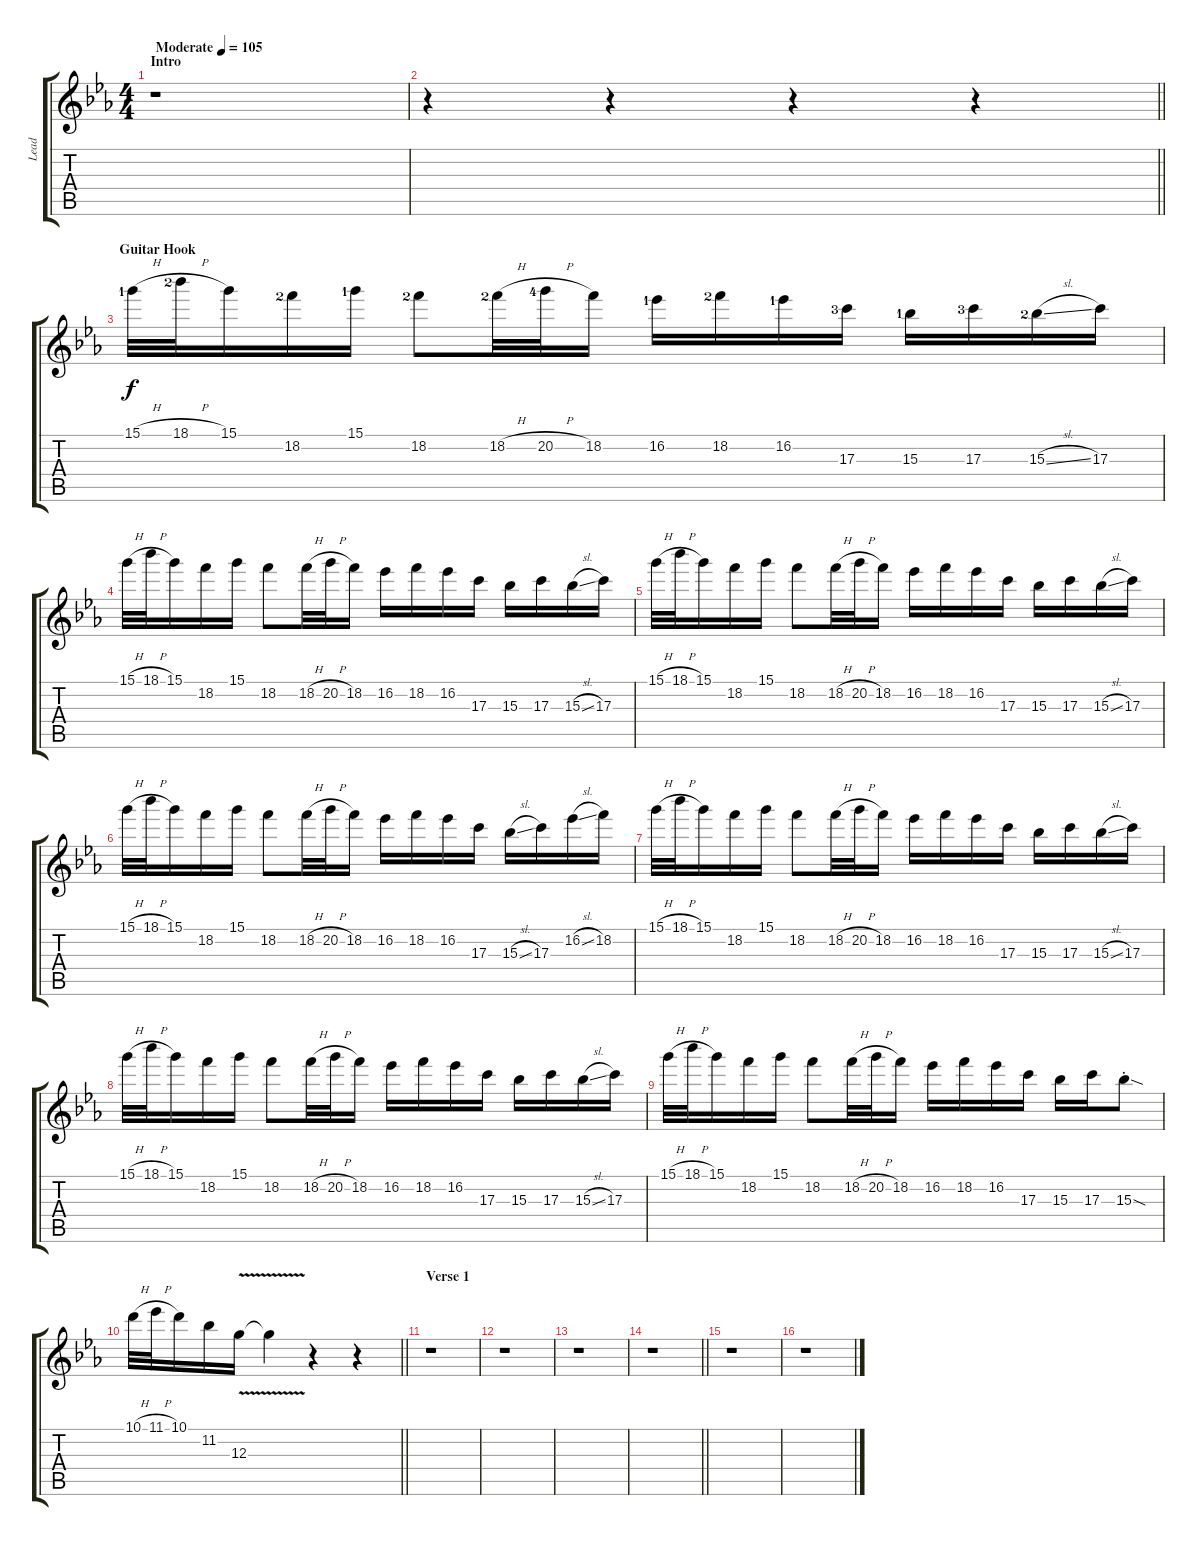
\track ("Lead" "Lead") {instrument electricguitarjazz}
\staff {score tabs}
\tuning (E4 B3 G3 D3 A2 E2) {hide}
\ts (4 4)
\section ("" "Intro")
\tempo (105 "Moderate")
\clef g2
\ks eb
r.1{dy f instrument electricguitarjazz} |
\barLineRight lightlight
r.4 r.4 r.4 r.4 |
\section ("" "Guitar Hook")
15.1{h lf 2}.32 18.1{h lf 3}.32 15.1.16 18.2{lf 3}.16 15.1{lf 2}.16 18.2{lf 3}.8 18.2{h lf 3}.32 20.2{h lf 5}.32 18.2.16 16.2{lf 2}.16 18.2{lf 3}.16 16.2{lf 2}.16 17.3{lf 4}.16 15.3{lf 2}.16 17.3{lf 4}.16 15.3{sl lf 3}.16 17.3.16 |
15.1{h}.32 18.1{h}.32 15.1.16 18.2.16 15.1.16 18.2.8 18.2{h}.32 20.2{h}.32 18.2.16 16.2.16 18.2.16 16.2.16 17.3.16 15.3.16 17.3.16 15.3{sl}.16 17.3.16 |
15.1{h}.32 18.1{h}.32 15.1.16 18.2.16 15.1.16 18.2.8 18.2{h}.32 20.2{h}.32 18.2.16 16.2.16 18.2.16 16.2.16 17.3.16 15.3.16 17.3.16 15.3{sl}.16 17.3.16 |
15.1{h}.32 18.1{h}.32 15.1.16 18.2.16 15.1.16 18.2.8 18.2{h}.32 20.2{h}.32 18.2.16 16.2.16 18.2.16 16.2.16 17.3.16 15.3{sl}.16 17.3.16 16.2{sl}.16 18.2.16 |
15.1{h}.32 18.1{h}.32 15.1.16 18.2.16 15.1.16 18.2.8 18.2{h}.32 20.2{h}.32 18.2.16 16.2.16 18.2.16 16.2.16 17.3.16 15.3.16 17.3.16 15.3{sl}.16 17.3.16 |
15.1{h}.32 18.1{h}.32 15.1.16 18.2.16 15.1.16 18.2.8 18.2{h}.32 20.2{h}.32 18.2.16 16.2.16 18.2.16 16.2.16 17.3.16 15.3.16 17.3.16 15.3{sl}.16 17.3.16 |
15.1{h}.32 18.1{h}.32 15.1.16 18.2.16 15.1.16 18.2.8 18.2{h}.32 20.2{h}.32 18.2.16 16.2.16 18.2.16 16.2.16 17.3.16 15.3.16 17.3.16 15.3{sod st}.8 |
\barLineRight lightlight
10.1{h}.32 11.1{h}.32 10.1.16 11.2.16 12.3{v}.16 12.3{t}.4 r.4 r.4 |
\section ("" "Verse 1")
r.1 |
r.1 |
r.1 |
\barLineRight lightlight
r.1 |
r.1 |
r.1
